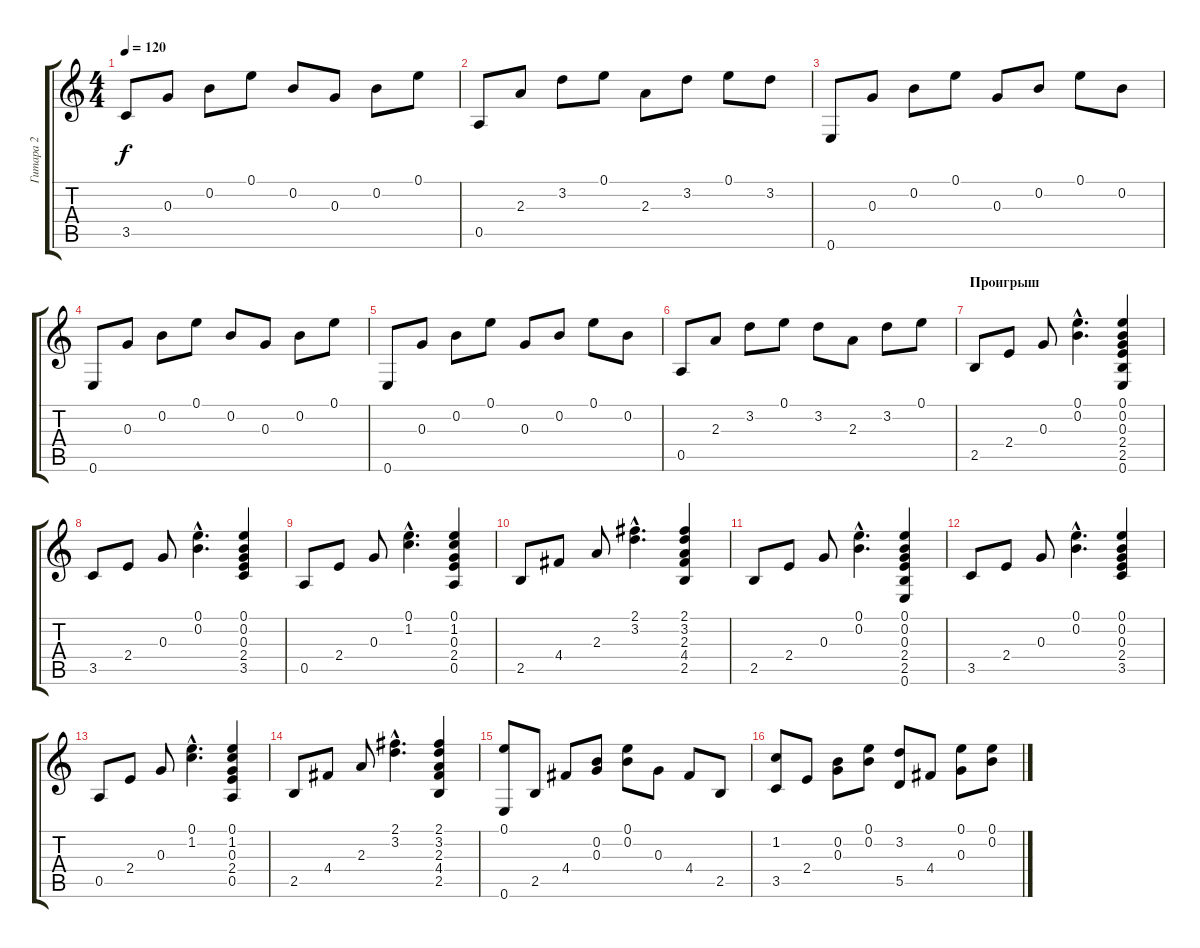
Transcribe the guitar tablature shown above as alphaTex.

\track ("Гитара 2" "Гитара 2") {instrument acousticguitarsteel}
\staff {score tabs}
\tuning (E4 B3 G3 D3 A2 E2) {hide}
\ts (4 4)
\tempo 120
\clef g2
\ks c
3.5.8{dy f} 0.3.8 0.2.8 0.1.8 0.2.8 0.3.8 0.2.8 0.1.8 |
0.5.8 2.3.8 3.2.8 0.1.8 2.3.8 3.2.8 0.1.8 3.2.8 |
0.6.8 0.3.8 0.2.8 0.1.8 0.3.8 0.2.8 0.1.8 0.2.8 |
0.6.8 0.3.8 0.2.8 0.1.8 0.2.8 0.3.8 0.2.8 0.1.8 |
0.6.8 0.3.8 0.2.8 0.1.8 0.3.8 0.2.8 0.1.8 0.2.8 |
0.5.8 2.3.8 3.2.8 0.1.8 3.2.8 2.3.8 3.2.8 0.1.8 |
\section ("" "Проигрыш")
2.5.8 2.4.8 0.3.8 (0.1{hac} 0.2{hac}).4{d} (0.1 0.2 0.3 2.4 2.5 0.6).4 |
3.5.8 2.4.8 0.3.8 (0.1{hac} 0.2{hac}).4{d} (0.1 0.2 0.3 2.4 3.5).4 |
0.5.8 2.4.8 0.3.8 (0.1{hac} 1.2{hac}).4{d} (0.1 1.2 0.3 2.4 0.5).4 |
2.5.8 4.4.8 2.3.8 (2.1{hac} 3.2{hac}).4{d} (2.1 3.2 2.3 4.4 2.5).4 |
2.5.8 2.4.8 0.3.8 (0.1{hac} 0.2{hac}).4{d} (0.1 0.2 0.3 2.4 2.5 0.6).4 |
3.5.8 2.4.8 0.3.8 (0.1{hac} 0.2{hac}).4{d} (0.1 0.2 0.3 2.4 3.5).4 |
0.5.8 2.4.8 0.3.8 (0.1{hac} 1.2{hac}).4{d} (0.1 1.2 0.3 2.4 0.5).4 |
2.5.8 4.4.8 2.3.8 (2.1{hac} 3.2{hac}).4{d} (2.1 3.2 2.3 4.4 2.5).4 |
(0.1 0.6).8 2.5.8 4.4.8 (0.2 0.3).8 (0.1 0.2).8 0.3.8 4.4.8 2.5.8 |
(1.2 3.5).8 2.4.8 (0.2 0.3).8 (0.1 0.2).8 (3.2 5.5).8 4.4.8 (0.1 0.3).8 (0.1 0.2).8
